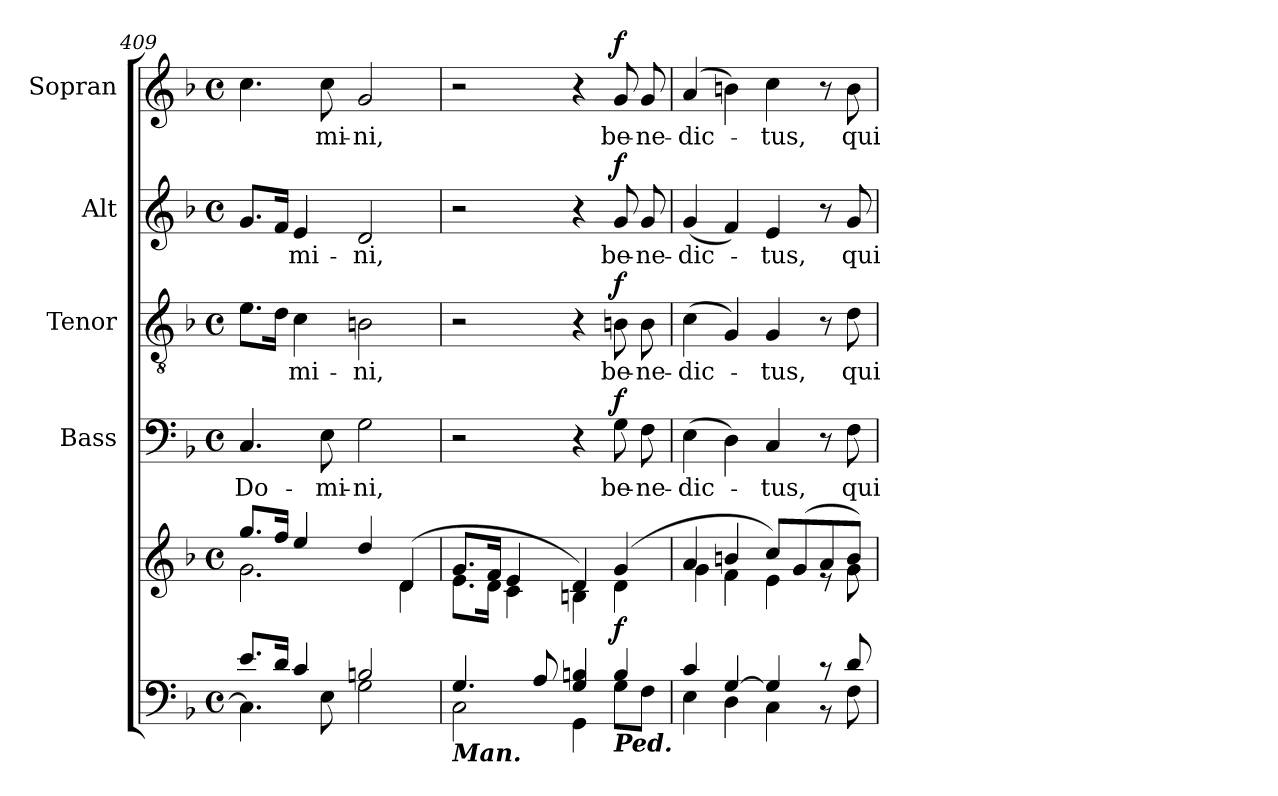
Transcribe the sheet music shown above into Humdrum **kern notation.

**kern	**kern	**dynam	**kern	**text	**dynam	**kern	**text	**dynam	**kern	**text	**dynam	**kern	**text	**dynam
*part5	*part5	*part5	*part4	*part4	*part4	*part3	*part3	*part3	*part2	*part2	*part2	*part1	*part1	*part1
*staff6	*staff5	*staff5/6	*staff4	*staff4	*staff4	*staff3	*staff3	*staff3	*staff2	*staff2	*staff2	*staff1	*staff1	*staff1
*	*	*	*I"Bass	*	*	*I"Tenor	*	*	*I"Alt	*	*	*I"Sopran	*	*
*	*	*	*I'B.	*	*	*I'T.	*	*	*I'A.	*	*	*I'S.	*	*
*clefF4	*clefG2	*	*clefF4	*	*	*clefGv2	*	*	*clefG2	*	*	*clefG2	*	*
*k[b-]	*k[b-]	*	*k[b-]	*	*	*k[b-]	*	*	*k[b-]	*	*	*k[b-]	*	*
*F:	*F:	*	*F:	*	*	*F:	*	*	*F:	*	*	*F:	*	*
*M4/4	*M4/4	*	*M4/4	*	*	*M4/4	*	*	*M4/4	*	*	*M4/4	*	*
*met(c)	*met(c)	*	*met(c)	*	*	*met(c)	*	*	*met(c)	*	*	*met(c)	*	*
=409	=409	=409	=409	=409	=409	=409	=409	=409	=409	=409	=409	=409	=409	=409
*^	*^	*	*	*	*	*	*	*	*	*	*	*	*	*
!	!	!	!	!	!	!LO:LY:b	!	!	!	!	!	!	!	!	!	!
8.e/L	4.C\]	8.gg/L	2.g\	.	4.C/	Do-	.	8.e\L	.	.	8.g/L	.	.	4.cc\	.	.
16d/Jk	.	16ff/Jk	.	.	.	.	.	16d\Jk	.	.	16f/Jk	.	.	.	.	.
!	!	!	!	!	!	!	!	!	!LO:LY:b	!	!	!LO:LY:b	!	!	!	!
4c/	.	4ee/	.	.	.	.	.	4c\	-mi-	.	4e/	-mi-	.	.	.	.
!	!	!	!	!	!	!LO:LY:b	!	!	!	!	!	!	!	!	!LO:LY:b	!
.	8E\	.	.	.	8E\	-mi-	.	.	.	.	.	.	.	8cc\	-mi-	.
!	!	!	!	!	!	!LO:LY:b	!	!	!LO:LY:b	!	!	!LO:LY:b	!	!	!LO:LY:b	!
2Bn/	2G\	4dd/	.	.	2G\	-ni,	.	2Bn\	-ni,	.	2d/	-ni,	.	2g/	-ni,	.
.	.	(4d/	4d\	.	.	.	.	.	.	.	.	.	.	.	.	.
=410	=410	=410	=410	=410	=410	=410	=410	=410	=410	=410	=410	=410	=410	=410	=410	=410
!LO:TX:b:Bi:t=Man.	!	!	!	!	!	!	!	!	!	!	!	!	!	!	!	!
4.G/	2C\	8.g/L	8.e\L	.	2r	.	.	2r	.	.	2r	.	.	2r	.	.
.	.	16f/Jk	16d\Jk	.	.	.	.	.	.	.	.	.	.	.	.	.
.	.	4e/	4c\	.	.	.	.	.	.	.	.	.	.	.	.	.
8A/	.	.	.	.	.	.	.	.	.	.	.	.	.	.	.	.
4G/ 4Bn/	4GG\	4d/)	4Bn\	.	4r	.	.	4r	.	.	4r	.	.	4r	.	.
!LO:TX:b:Bi:t=Ped.	!	!	!	!	!	!	!	!	!	!	!	!	!	!	!	!
!	!	!	!	!LO:DY:b	!	!LO:LY:b	!LO:DY:a	!	!LO:LY:b	!LO:DY:a	!	!LO:LY:b	!LO:DY:a	!	!LO:LY:b	!LO:DY:a
4B/	8G\L	(4g/	4d\	f	8G\	be-	f	8Bn\	be-	f	8g/	be-	f	8g/	be-	f
!	!	!	!	!	!	!LO:LY:b	!	!	!LO:LY:b	!	!	!LO:LY:b	!	!	!LO:LY:b	!
.	8F\J	.	.	.	8F\	-ne-	.	8B\	-ne-	.	8g/	-ne-	.	8g/	-ne-	.
=411	=411	=411	=411	=411	=411	=411	=411	=411	=411	=411	=411	=411	=411	=411	=411	=411
!	!	!	!	!	!	!LO:LY:b	!	!	!LO:LY:b	!	!	!LO:LY:b	!	!	!LO:LY:b	!
4c/	4E\	4a/	4g\	.	(>4E\	-dic-	.	(>4c\	-dic-	.	(<4g/	-dic-	.	(4a/	-dic-	.
[>4G/	4D\	4bn/	4f\	.	4D\)	.	.	4G/)	.	.	4f/)	.	.	4bn\)	.	.
!	!	!	!	!	!	!LO:LY:b	!	!	!LO:LY:b	!	!	!LO:LY:b	!	!	!LO:LY:b	!
4G/]	4C\	8cc/L)	4e\	.	4C/	-tus,	.	4G/	-tus,	.	4e/	-tus,	.	4cc\	-tus,	.
.	.	(>8g/	.	.	.	.	.	.	.	.	.	.	.	.	.	.
8r	8r	8a/	8rd	.	8r	.	.	8r	.	.	8r	.	.	8r	.	.
!	!	!	!	!	!	!LO:LY:b	!	!	!LO:LY:b	!	!	!LO:LY:b	!	!	!LO:LY:b	!
8d/	8F\	8b/J)	8g\	.	8F\	qui	.	8d\	qui	.	8g/	qui	.	8b\	qui	.
*v	*v	*	*	*	*	*	*	*	*	*	*	*	*	*	*	*
*	*v	*v	*	*	*	*	*	*	*	*	*	*	*	*	*
=	=	=	=	=	=	=	=	=	=	=	=	=	=	=
*-	*-	*-	*-	*-	*-	*-	*-	*-	*-	*-	*-	*-	*-	*-
